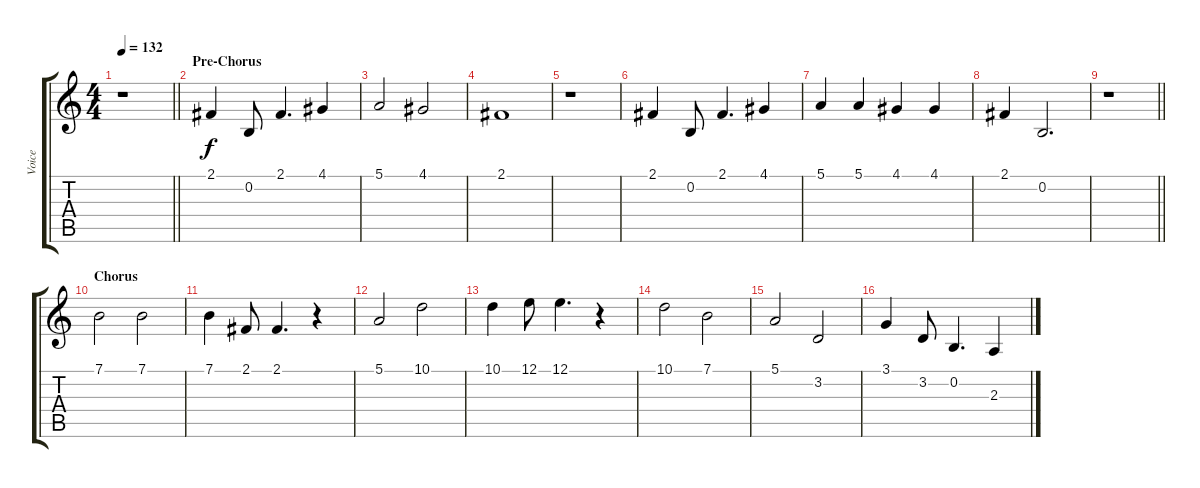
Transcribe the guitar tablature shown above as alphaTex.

\track ("Voice" "Voice") {instrument lead6voice}
\staff {score tabs}
\tuning (E4 B3 G3 D3 A2 E2) {hide}
\ts (4 4)
\tempo 132
\clef g2
\barLineRight lightlight
\ks c
r.1{dy f} |
\section ("" "Pre-Chorus")
2.1.4 0.2.8 2.1.4{d} 4.1.4 |
5.1.2 4.1.2 |
2.1.1 |
r.1 |
2.1.4 0.2.8 2.1.4{d} 4.1.4 |
5.1.4 5.1.4 4.1.4 4.1.4 |
2.1.4 0.2.2{d} |
\barLineRight lightlight
r.1 |
\section ("" "Chorus ")
7.1.2 7.1.2 |
7.1.4 2.1.8 2.1.4{d} r.4 |
5.1.2 10.1.2 |
10.1.4 12.1.8 12.1.4{d} r.4 |
10.1.2 7.1.2 |
5.1.2 3.2.2 |
3.1.4 3.2.8 0.2.4{d} 2.3.4
